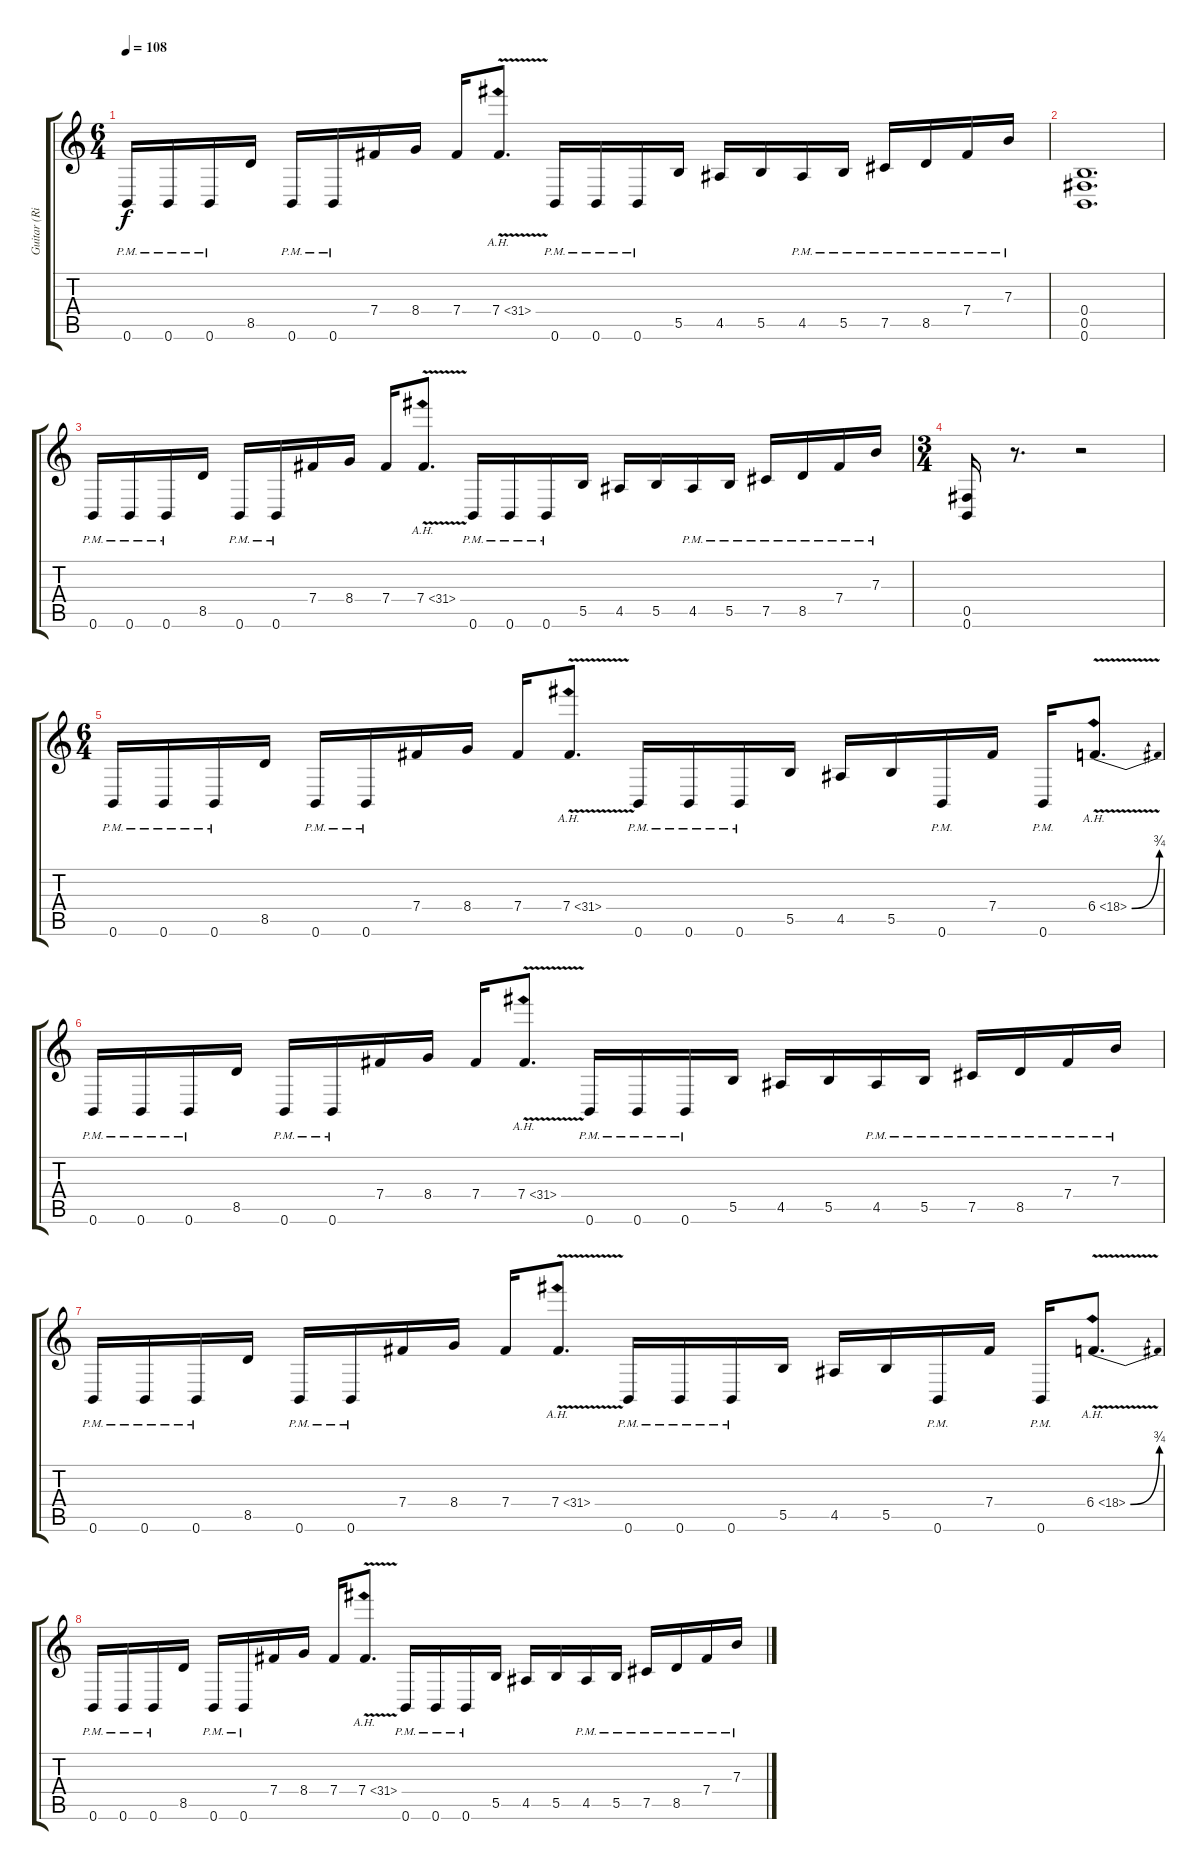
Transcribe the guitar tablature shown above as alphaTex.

\track ("Guitar (Right)" "Guitar (Ri") {instrument overdrivenguitar}
\staff {score tabs}
\tuning (Db4 Ab3 E3 B2 Gb2 B1) {hide}
\ts (6 4)
\tempo 108
\clef g2
\ks c
0.6{pm}.16{dy f} 0.6{pm}.16 0.6{pm}.16 8.5.16 0.6{pm}.16 0.6{pm}.16 7.4.16 8.4.16 7.4.16 7.4{ah 24 v}.8{d} 0.6{pm}.16 0.6{pm}.16 0.6{pm}.16 5.5.16 4.5.16 5.5.16 4.5{pm}.16 5.5{pm}.16 7.5{pm}.16 8.5{pm}.16 7.4{pm}.16 7.3{pm}.16 |
(0.4 0.5 0.6).1{d} |
0.6{pm}.16 0.6{pm}.16 0.6{pm}.16 8.5.16 0.6{pm}.16 0.6{pm}.16 7.4.16 8.4.16 7.4.16 7.4{ah 24 v}.8{d} 0.6{pm}.16 0.6{pm}.16 0.6{pm}.16 5.5.16 4.5.16 5.5.16 4.5{pm}.16 5.5{pm}.16 7.5{pm}.16 8.5{pm}.16 7.4{pm}.16 7.3{pm}.16 |
\ts (3 4)
(0.5 0.6).16 r.8{d} r.2 |
\ts (6 4)
0.6{pm}.16 0.6{pm}.16 0.6{pm}.16 8.5.16 0.6{pm}.16 0.6{pm}.16 7.4.16 8.4.16 7.4.16 7.4{ah 24 v}.8{d} 0.6{pm}.16 0.6{pm}.16 0.6{pm}.16 5.5.16 4.5.16 5.5.16 0.6{pm}.16 7.4.16 0.6{pm}.16 6.4{be (bend 0 0 60 3) ah 12 v}.8{d} |
0.6{pm}.16 0.6{pm}.16 0.6{pm}.16 8.5.16 0.6{pm}.16 0.6{pm}.16 7.4.16 8.4.16 7.4.16 7.4{ah 24 v}.8{d} 0.6{pm}.16 0.6{pm}.16 0.6{pm}.16 5.5.16 4.5.16 5.5.16 4.5{pm}.16 5.5{pm}.16 7.5{pm}.16 8.5{pm}.16 7.4{pm}.16 7.3{pm}.16 |
0.6{pm}.16 0.6{pm}.16 0.6{pm}.16 8.5.16 0.6{pm}.16 0.6{pm}.16 7.4.16 8.4.16 7.4.16 7.4{ah 24 v}.8{d} 0.6{pm}.16 0.6{pm}.16 0.6{pm}.16 5.5.16 4.5.16 5.5.16 0.6{pm}.16 7.4.16 0.6{pm}.16 6.4{be (bend 0 0 60 3) ah 12 v}.8{d} |
0.6{pm}.16 0.6{pm}.16 0.6{pm}.16 8.5.16 0.6{pm}.16 0.6{pm}.16 7.4.16 8.4.16 7.4.16 7.4{ah 24 v}.8{d} 0.6{pm}.16 0.6{pm}.16 0.6{pm}.16 5.5.16 4.5.16 5.5.16 4.5{pm}.16 5.5{pm}.16 7.5{pm}.16 8.5{pm}.16 7.4{pm}.16 7.3{pm}.16
